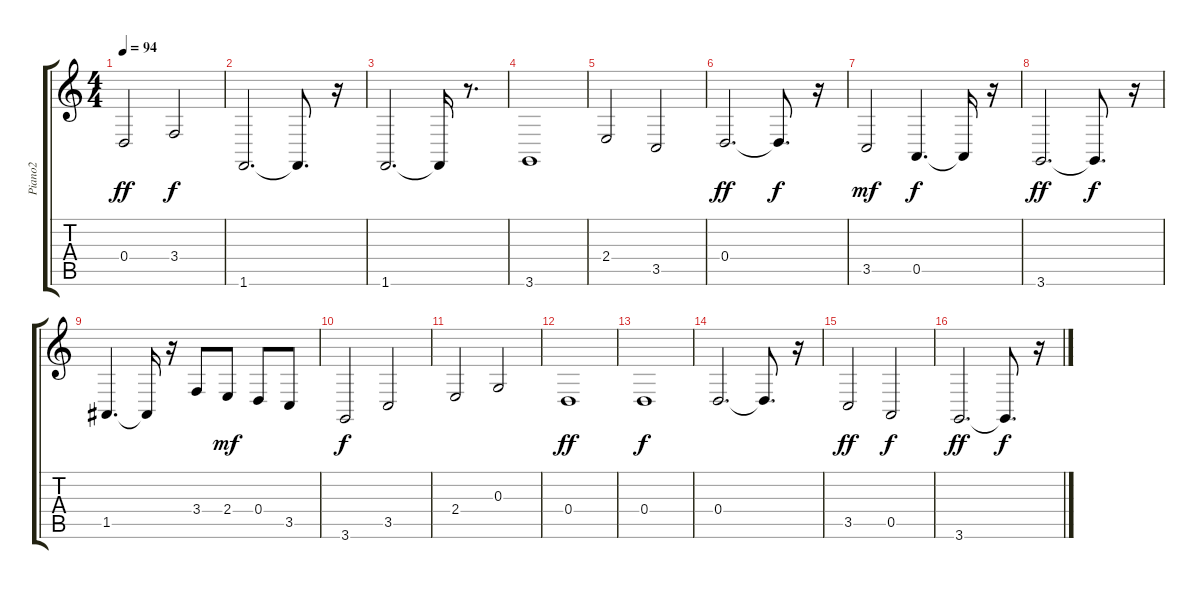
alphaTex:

\track ("Piano2                  " "Piano2    ") {instrument acousticgrandpiano}
\staff {score tabs}
\tuning (E4 B3 G3 D3 A2 E2) {hide}
\ts (4 4)
\tempo 94
\clef g2
\ks c
0.4.2{dy ff} 3.4.2{dy f} |
1.6.2{d} 1.6{t}.8{d} r.16 |
1.6.2{d} 1.6{t}.16 r.8{d} |
3.6.1 |
2.4.2 3.5.2 |
0.4.2{d dy ff} 0.4{t}.8{d dy f} r.16 |
3.5.2{dy mf} 0.5.4{d dy f} 0.5{t}.16 r.16 |
3.6.2{d dy ff} 3.6{t}.8{d dy f} r.16 |
1.5.4{d} 1.5{t}.16 r.16 3.4.8 2.4.8{dy mf} 0.4.8 3.5.8 |
3.6.2{dy f} 3.5.2 |
2.4.2 0.3.2 |
0.4.1{dy ff} |
0.4.1{dy f} |
0.4.2{d} 0.4{t}.8{d} r.16 |
3.5.2{dy ff} 0.5.2{dy f} |
3.6.2{d dy ff} 3.6{t}.8{d dy f} r.16
